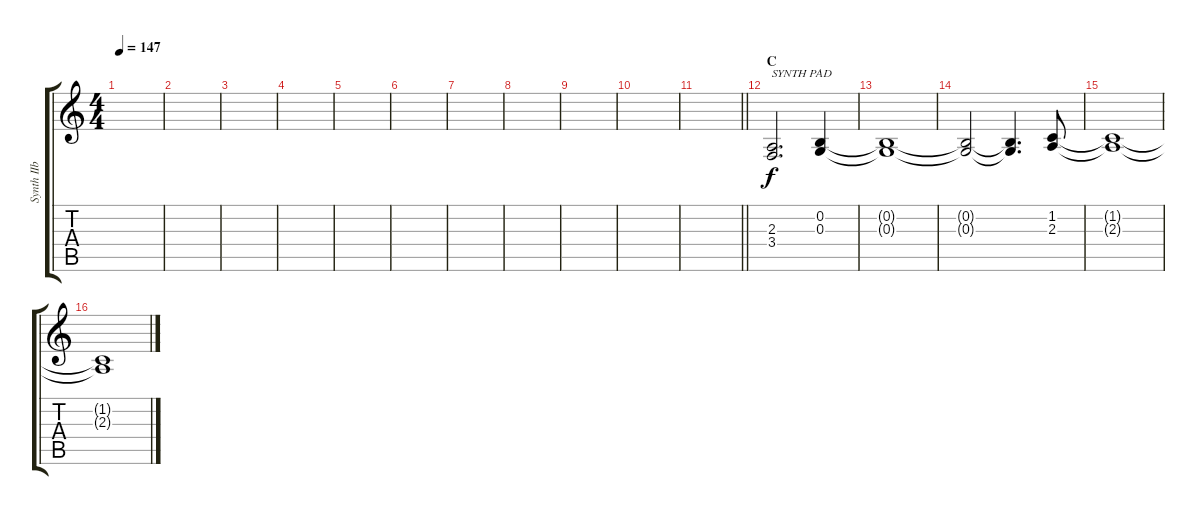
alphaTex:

\track ("Synth IIb (Kotobuki Tsumugi)" "Synth IIb ") {instrument lead3calliope}
\staff {score tabs}
\tuning (E4 B3 G3 D3 A2 E2) {hide}
\ts (4 4)
\tempo 147
\clef g2
\ks c
|
|
|
|
|
|
|
|
|
|
\barLineRight lightlight
|
\section ("" "C")
(2.3 3.4).2{d txt "SYNTH PAD"} (0.2 0.3).4 |
(0.2{t} 0.3{t}).1 |
(0.2{t} 0.3{t}).2 (0.2{t} 0.3{t}).4{d} (1.2 2.3).8 |
(1.2{t} 2.3{t}).1 |
(1.2{t} 2.3{t}).1
